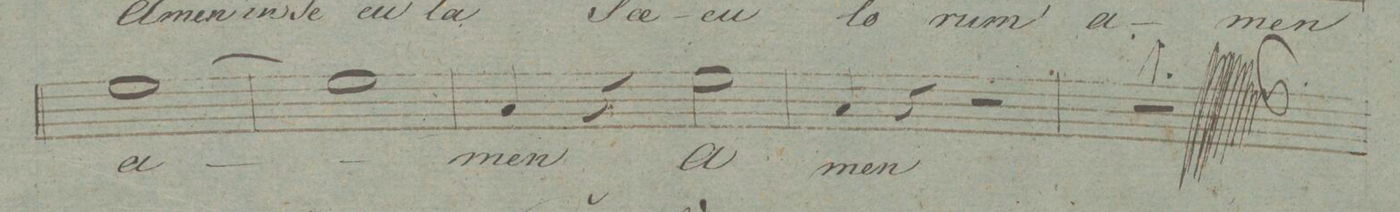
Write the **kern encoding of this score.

**kern	**text	**dynam
*I"Baſso.	*	*
*clefF4	*	*
*k[]	*	*
*met(c|)	*	*
*M2/2	*	*
[1G	a-	.
=89	=89	=89
1G]	.	.
=90	=90	=90
4C/	-men	.
4r	.	.
2G\	A-	.
=91	=91	=91
4C/	-men	.
4r	.	.
2r	.	.
=92	=92	=92
1r	.	.
==	==	==
*-	*-	*-
